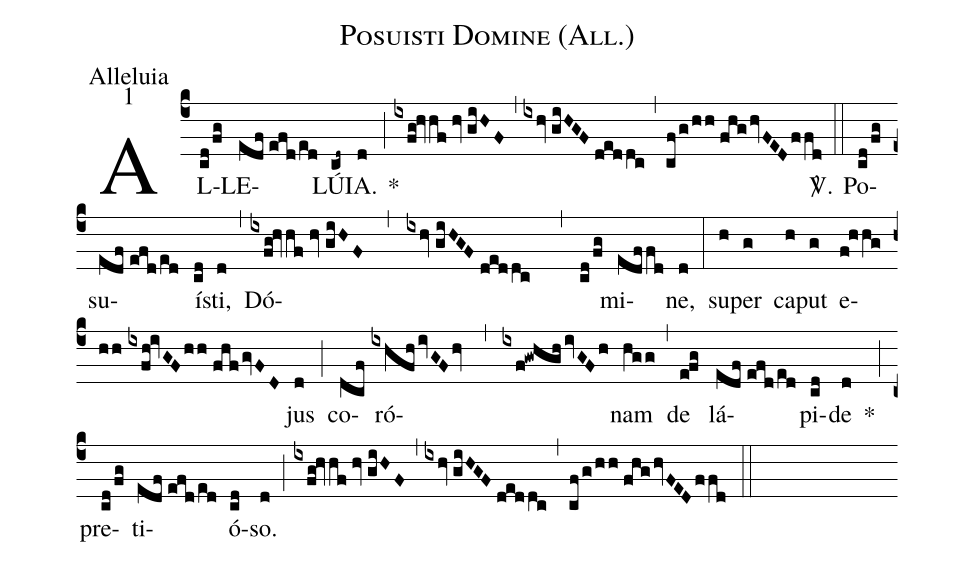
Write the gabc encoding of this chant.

name:Posuisti Domine (All.);
office-part:Alleluia;
mode:1;
%%
(c4) AL(cd/fg)LE(edf//efd/ed)LÚ(cd~)IA.(d) *(;) (ixfg!hvhf//hv//giHF) (,) (ixhv//giHGF//deddc) (,) (cf/g/hh//fhghvFEDffd) <sp>V/</sp>.(::) Po(cd/fg)su(edf//efd/ed)í(cd)sti,(d) (,) Dó(ixfg!hvhf//hv//giHF//,ixhv//giHGF//deddc ,cd/fg)mi(edffd)ne,(d) (:) su(h)per(g) ca(h)put(g) e(f!hhg/hh//ixfh!ivGFhh//fhfgvFD)jus(d) (;) co(dcf)ró(ixhfhivGFhv//,ixf!gwhghivGFh)nam(hgg) (,) de(e!fg) lá(edf//efd/ed)pi(cd)de(d) *(;) pre(cd/fg)ti(edf//efd/ed)ó(cd)so.(d) (;) (ixfg!hvhf//hv//giHF) (,) (ixhv//giHGF//deddc) (,) (cf/g/hh//fhghvFEDffd) (::)
